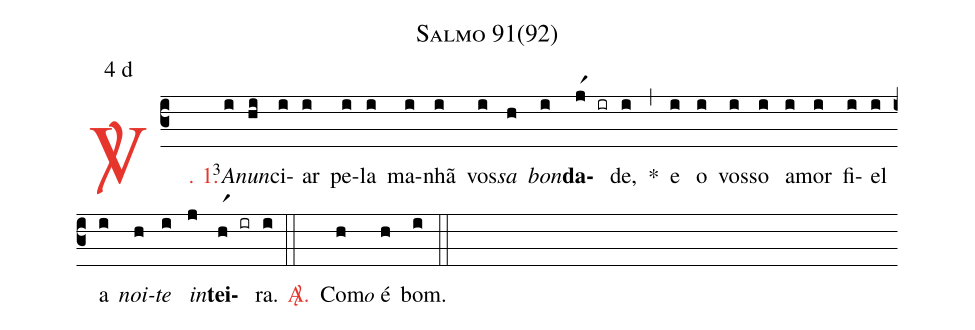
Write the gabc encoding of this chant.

name: Salmo 91(92);
mode: 4;
mode-differentia: d;
%%
(c3)

<c><sp>V/</sp>. 1.</c>() <v>\VSup{3}</v><i>A</i>(i)<i>nun</i>(hi)ci(i)ar(i) pe(i)la(i) ma(i)nhã(i) vos(i)<i>sa</i>(h) <i>bon</i>(i)<b>da</b>(jr1 ir)de,(i) *(,) e(i) o(i) vos(i)so(i) a(i)mor(i) fi(i)el(i) a(i) <i>noi</i>(h)<i>te</i>(i) <i>in</i>(j)<b>tei</b>(hr1 ir)ra.(i)

(::)

<nlba><c><sp>A/</sp>.</c>() Co</nlba>(h)m<e>o</e> é(h) bom.(i)

(::)
